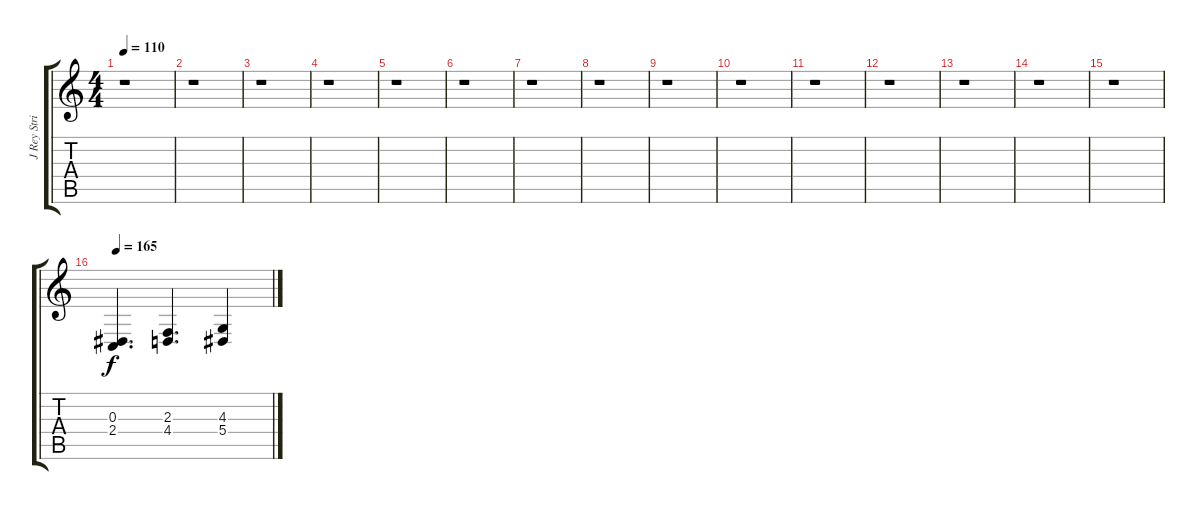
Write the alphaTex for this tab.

\track ("J Rey Strings" "J Rey Stri") {instrument stringensemble1}
\staff {score tabs}
\tuning (C4 G3 Eb3 Bb2 F2 C2) {hide}
\ts (4 4)
\tempo 110
\clef g2
\ks c
r.1{dy f} |
r.1 |
r.1 |
r.1 |
r.1 |
r.1 |
r.1 |
r.1 |
r.1 |
r.1 |
r.1 |
r.1 |
r.1 |
r.1 |
r.1 |
\tempo 165
(0.3 2.4).4{d} (2.3 4.4).4{d} (4.3 5.4).4
